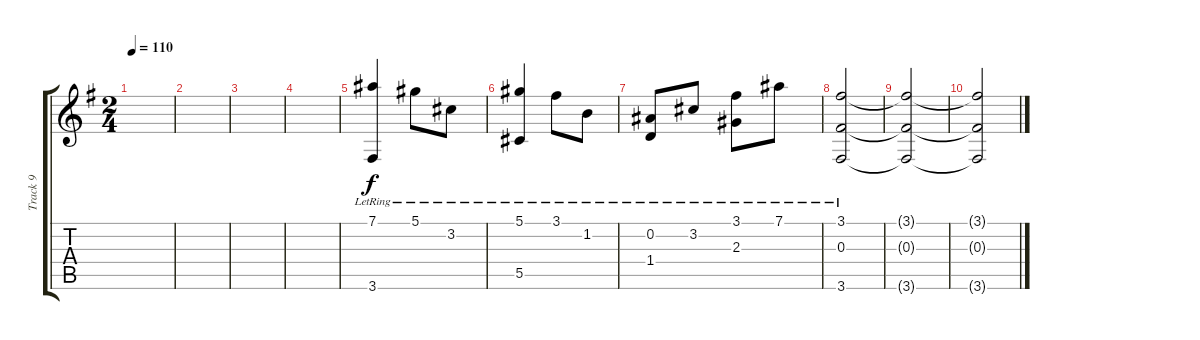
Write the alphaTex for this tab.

\track ("Track 9" "Track 9") {instrument acousticguitarnylon}
\staff {score tabs}
\tuning (Eb4 Bb3 Gb3 Db3 Ab2 Eb2) {hide}
\ts (2 4)
\tempo 110
\clef g2
\ks g
|
|
|
|
(7.1{lr} 3.6{lr}).4 5.1{lr}.8 3.2{lr}.8 |
(5.1{lr} 5.5{lr}).4 3.1{lr}.8 1.2{lr}.8 |
(0.2{lr} 1.4{lr}).8 3.2{lr}.8 (3.1{lr} 2.3{lr}).8 7.1{lr}.8 |
(3.1{lr} 0.3{lr} 3.6{lr}).2 |
(3.1{t} 0.3{t} 3.6{t}).2 |
(3.1{t} 0.3{t} 3.6{t}).2
